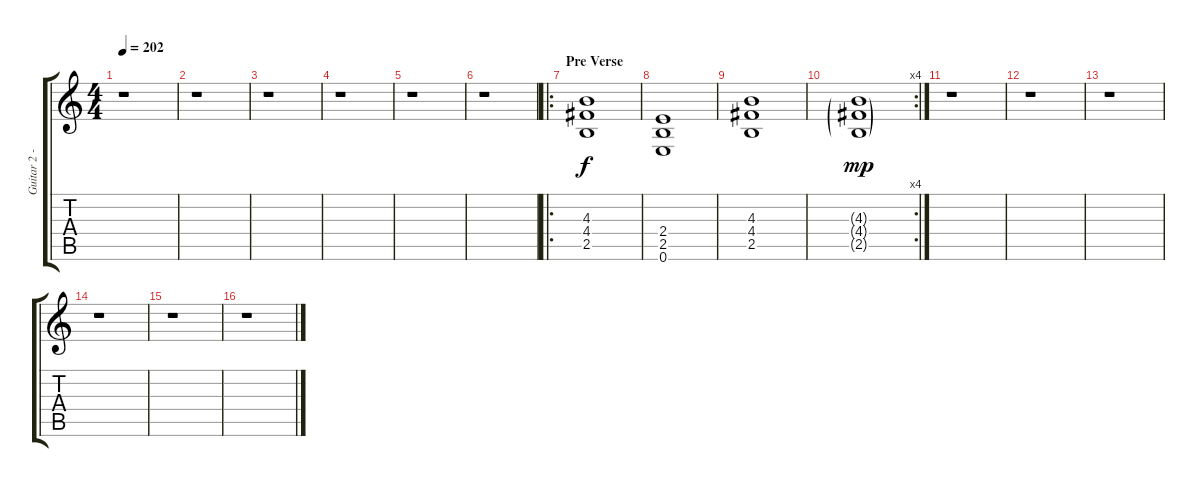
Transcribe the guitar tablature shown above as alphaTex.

\track ("Guitar 2 - Overdrive" "Guitar 2 -") {instrument overdrivenguitar}
\staff {score tabs}
\tuning (E4 B3 G3 D3 A2 E2) {hide}
\ts (4 4)
\tempo 202
\clef g2
\ks c
r.1{dy f} |
r.1 |
r.1 |
r.1 |
r.1 |
r.1 |
\ro
\section ("" "Pre Verse")
(4.3 4.4 2.5).1 |
(2.4 2.5 0.6).1 |
(4.3 4.4 2.5).1 |
\rc 4
(4.3{g} 4.4{g} 2.5{g}).1{dy mp} |
r.1 |
r.1 |
r.1 |
r.1 |
r.1 |
r.1
